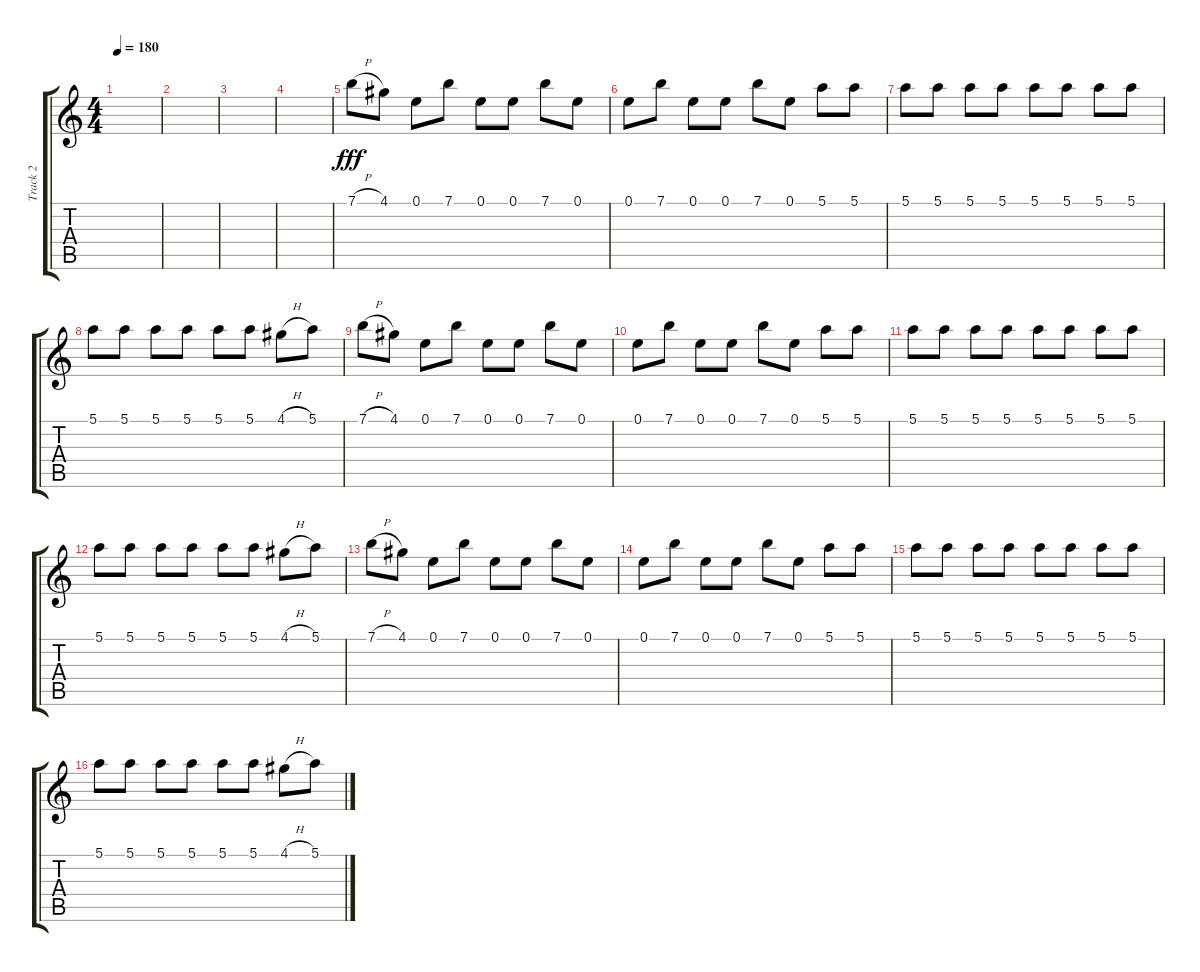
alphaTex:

\track ("Track 2" "Track 2") {instrument electricguitarjazz}
\staff {score tabs}
\tuning (E4 B3 G3 D3 A2 E2) {hide}
\ts (4 4)
\tempo 180
\clef g2
\ks c
|
|
|
|
7.1{h}.8{dy fff} 4.1.8 0.1.8 7.1.8 0.1.8 0.1.8 7.1.8 0.1.8 |
0.1.8 7.1.8 0.1.8 0.1.8 7.1.8 0.1.8 5.1.8 5.1.8 |
5.1.8 5.1.8 5.1.8 5.1.8 5.1.8 5.1.8 5.1.8 5.1.8 |
5.1.8 5.1.8 5.1.8 5.1.8 5.1.8 5.1.8 4.1{h}.8 5.1.8 |
7.1{h}.8 4.1.8 0.1.8 7.1.8 0.1.8 0.1.8 7.1.8 0.1.8 |
0.1.8 7.1.8 0.1.8 0.1.8 7.1.8 0.1.8 5.1.8 5.1.8 |
5.1.8 5.1.8 5.1.8 5.1.8 5.1.8 5.1.8 5.1.8 5.1.8 |
5.1.8 5.1.8 5.1.8 5.1.8 5.1.8 5.1.8 4.1{h}.8 5.1.8 |
7.1{h}.8 4.1.8 0.1.8 7.1.8 0.1.8 0.1.8 7.1.8 0.1.8 |
0.1.8 7.1.8 0.1.8 0.1.8 7.1.8 0.1.8 5.1.8 5.1.8 |
5.1.8 5.1.8 5.1.8 5.1.8 5.1.8 5.1.8 5.1.8 5.1.8 |
5.1.8 5.1.8 5.1.8 5.1.8 5.1.8 5.1.8 4.1{h}.8 5.1.8
